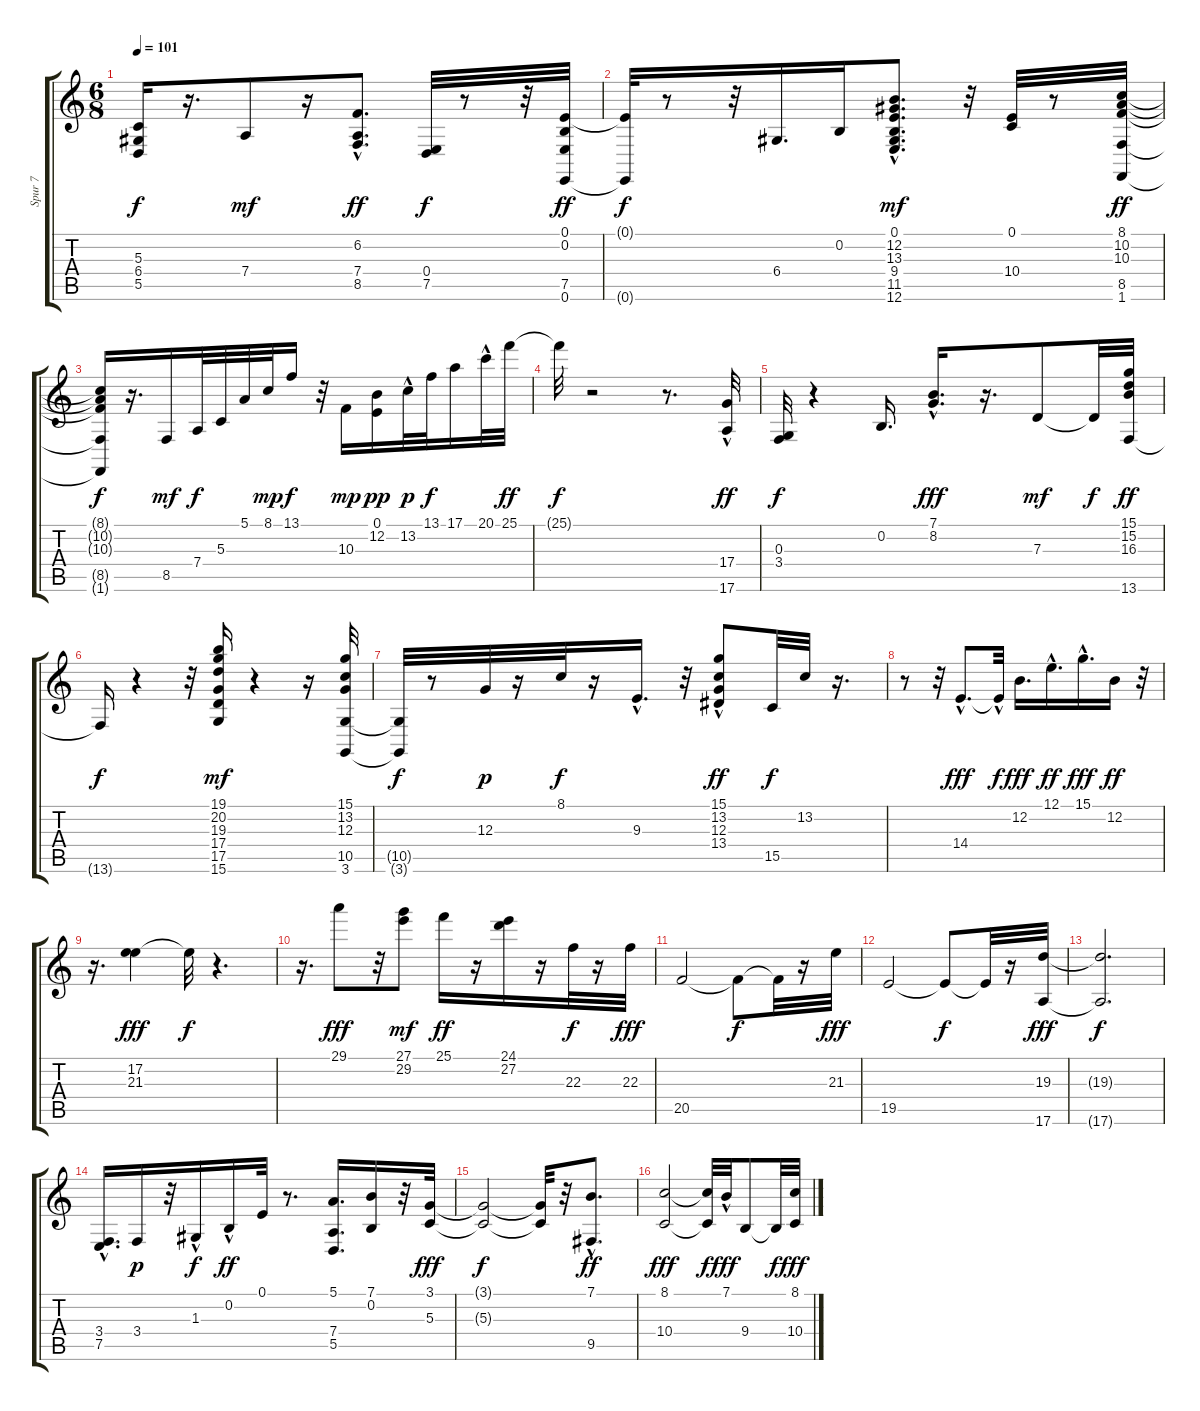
\track ("Spur 7" "Spur 7") {instrument acousticgrandpiano}
\staff {score tabs}
\tuning (E4 B3 G3 D3 A2 E2) {hide}
\ts (6 8)
\tempo 101
\clef g2
\ks c
(5.3{t} 6.4{t} 5.5{t}).16{dy f} r.16{d} 7.4.8{dy mf} r.16 (6.2{hac} 7.4{hac} 8.5{hac}).8{d dy ff} (0.4 7.5).32{dy f} r.8 r.32 (0.1 0.2 7.5 0.6).32{dy ff} |
(0.1{t} 0.6{t}).32{dy f} r.8 r.32 6.4.16{d} 0.2.16 (0.1{hac} 12.2{hac} 13.3 9.4 11.5{hac} 12.6).8{d dy mf} r.32 (0.1 10.4).32 r.8 (8.1 10.2 10.3 8.5 1.6).32{dy ff} |
(8.1{t} 10.2{t} 10.3{t} 8.5{t} 1.6{t}).16{dy f} r.16{d} 8.5.16{dy mf} 7.4.32{dy f} 5.3.32 5.1.32 8.1.32{dy mp} 13.1.16{dy f} r.32 10.3.16{dy mp} (0.1 12.2).16{dy pp} 13.2{hac}.32{dy p} 13.1.32{dy f} 17.1.16 20.1{hac}.32 25.1.32{dy ff} |
25.1{t}.32{dy f} r.2 r.8{d} (17.4{hac} 17.6).32{dy ff} |
(0.3 3.4).32{dy f} r.4 0.2.16{d} (7.1{hac} 8.2).16{d dy fff} r.16{d} 7.3.8{dy mf} 7.3{t}.32{dy f} (15.1 15.2 16.3 13.6).32{dy ff} |
13.6{t}.16{dy f} r.4 r.32 (19.1 20.2 19.3 17.4 17.5 15.6).16{dy mf} r.4 r.16 (15.1 13.2 12.3 10.5 3.6).32 |
(10.5{t} 3.6{t}).32{dy f} r.8 12.3.32{dy p} r.16 8.1.32{dy f} r.16 9.3{hac}.16{d} r.32 (15.1 13.2{hac} 12.3{hac} 13.4).8{dy ff} 15.5.32{dy f} 13.2.32 r.16{d} |
r.8 r.32 14.4{hac}.8{d dy fff} 14.4{hac t}.32{dy f} 12.2.16{d dy fff} 12.1{hac}.16{d dy ff} 15.1{hac}.16{d dy fff} 12.2.16{dy ff} r.32 |
r.16{d} (17.2 21.3).4{dy fff} 21.3{t}.32{dy f} r.4{d} |
r.16{d} 29.1.8{dy fff} r.32 (27.1 29.2).8{dy mf} 25.1.16{dy ff} r.16 (24.1 27.2).16 r.16 22.3.32{dy f} r.16 22.3.32{dy fff} |
20.5.2 20.5{t}.8{dy f} 20.5{t}.32 r.16 21.3.32{dy fff} |
19.5.2 19.5{t}.8{dy f} 19.5{t}.32 r.16 (19.3 17.6).32{dy fff} |
(19.3{t} 17.6{t}).2{d dy f} |
(3.4{hac} 7.5{hac}).16{d} 3.4.16{dy p} r.32 1.3{hac}.16{dy f} 0.2{hac}.16{dy ff} 0.1.32 r.8{d} (5.1 7.4 5.5).16{d} (7.1 0.2).16 r.32 (3.1 5.3).32{dy fff} |
(3.1{t} 5.3{t}).2{dy f} (3.1{t} 5.3{t}).32 r.32 (7.1 9.5{hac}).8{d dy ff} |
(8.1 10.4).2{dy fff} (8.1{t} 10.4{t}).32{dy f} 7.1{hac}.32{dy fff} 9.4.8 9.4{t}.32{dy f} (8.1 10.4).32{dy fff}
